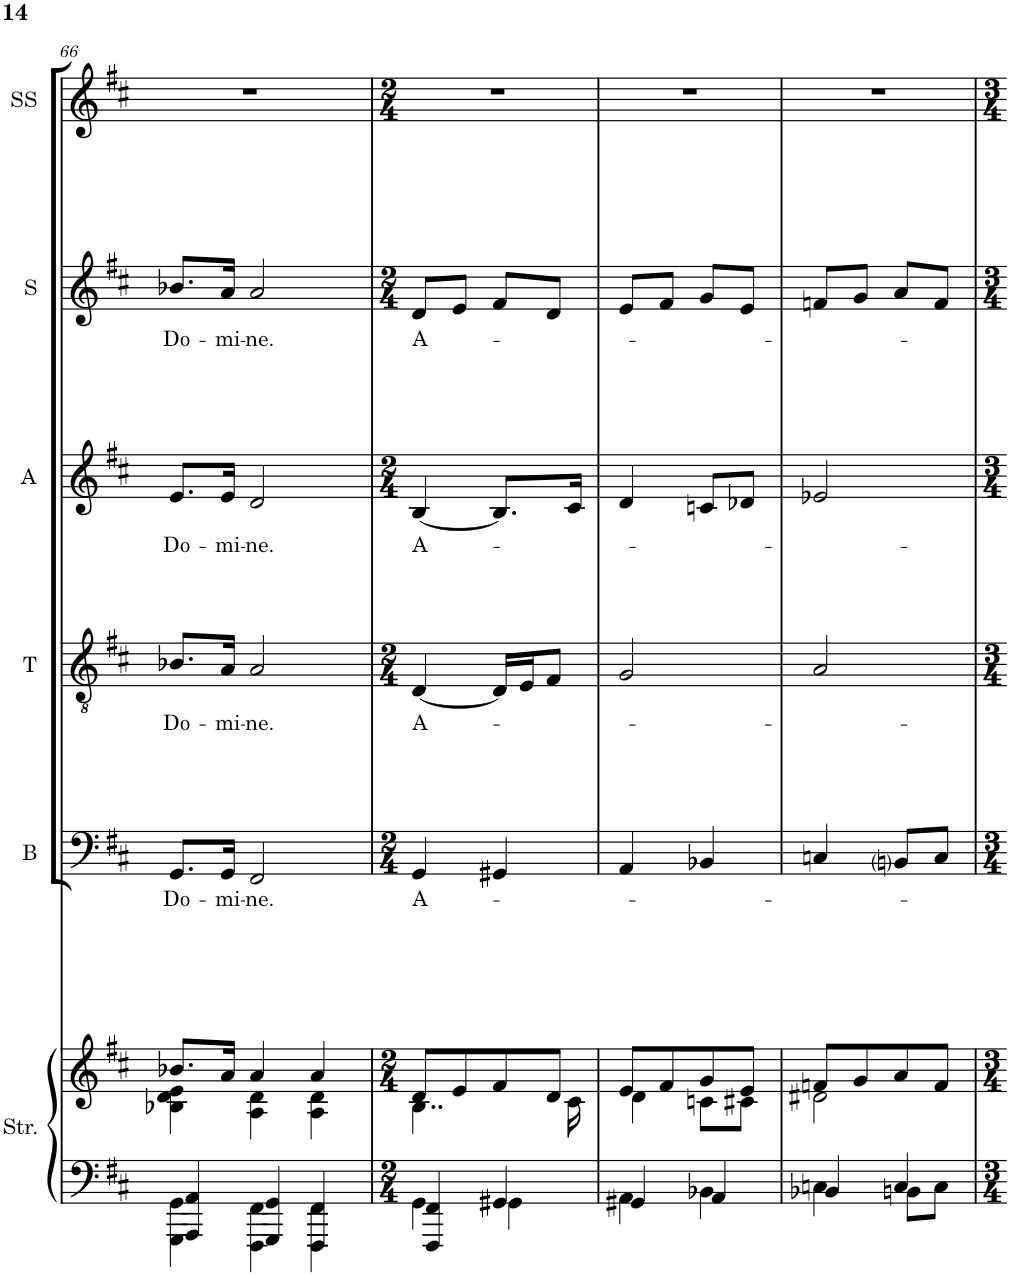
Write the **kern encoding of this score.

**kern	**kern	**kern	**text	**kern	**text	**kern	**text	**kern	**text	**kern
*part6	*part6	*part5	*part5	*part4	*part4	*part3	*part3	*part2	*part2	*part1
*staff7	*staff6	*staff5	*staff5	*staff4	*staff4	*staff3	*staff3	*staff2	*staff2	*staff1
*I"Strings	*	*I"Bass	*	*I"Tenor	*	*I"Alto	*	*I"Soprano	*	*I"Soprano Solo
*I'Str.	*	*I'B	*	*I'T	*	*I'A	*	*I'S	*	*I'SS
!!LO:PB:g=z
*clefF4	*clefG2	*clefF4	*	*clefGv2	*	*clefG2	*	*clefG2	*	*clefG2
*k[f#c#]	*k[f#c#]	*k[f#c#]	*	*k[f#c#]	*	*k[f#c#]	*	*k[f#c#]	*	*k[f#c#]
*D:	*D:	*D:	*	*D:	*	*D:	*	*D:	*	*D:
*M3/4	*M3/4	*M3/4	*	*M3/4	*	*M3/4	*	*M3/4	*	*M3/4
=66	=66	=66	=66	=66	=66	=66	=66	=66	=66	=66
*^	*^	*	*	*	*	*	*	*	*	*
!	!	!	!	!	!LO:LY:b	!	!LO:LY:b	!	!LO:LY:b	!	!LO:LY:b	!
4AAA/ 4AA/	4GGG\ 4GG\	8.b-X/L	4B-X\ 4d\ 4e\	8.GG/L	Do-	8.B-X/L	Do-	8.e/L	Do-	8.b-X/L	Do-	2.r
!	!	!	!	!	!LO:LY:b	!	!LO:LY:b	!	!LO:LY:b	!	!LO:LY:b	!
.	.	16a/Jk	.	16GG/Jk	-mi-	16A/Jk	-mi-	16e/Jk	-mi-	16a/Jk	-mi-	.
!	!	!	!	!	!LO:LY:b	!	!LO:LY:b	!	!LO:LY:b	!	!LO:LY:b	!
4GGG/ 4GG/	4FFF#\ 4FF#\	4a/	4A\ 4d\	2FF#/	-ne.	2A/	-ne.	2d/	-ne.	2a/	-ne.	.
4FFF#/ 4FF#/	4FFF#\ 4FF#\	4a/	4A\ 4d\	.	.	.	.	.	.	.	.	.
=67	=67	=67	=67	=67	=67	=67	=67	=67	=67	=67	=67	=67
*M2/4	*	*M2/4	*	*M2/4	*	*M2/4	*	*M2/4	*	*M2/4	*	*M2/4
!	!	!	!	!	!LO:LY:b	!	!LO:LY:b	!	!LO:LY:b	!	!LO:LY:b	!
4FFF#/ 4FF#/	4GG\	8d/L	4..B\	4GG/	A-	[4D/	A-	[4B/	A-	8d/L	A-	2r
.	.	8e/	.	.	.	.	.	.	.	8e/J	.	.
4GG/	4GG#X\	8f#/	.	4GG#X/	.	16D/LL]	.	8.B/L]	.	8f#/L	.	.
.	.	.	.	.	.	16E/J	.	.	.	.	.	.
.	.	8d/J	.	.	.	8F#/J	.	.	.	8d/J	.	.
.	.	.	16c#\	.	.	.	.	16c#/Jk	.	.	.	.
=68	=68	=68	=68	=68	=68	=68	=68	=68	=68	=68	=68	=68
4GG#X/	4AA\	8e/L	4d\	4AA/	.	2G/	.	4d/	.	8e/L	.	2r
.	.	8f#/	.	.	.	.	.	.	.	8f#/J	.	.
4AA/	4BB-X\	8g/	8cn\L	4BB-X/	.	.	.	8cn/L	.	8g/L	.	.
.	.	8e/J	8c#X\J	.	.	.	.	8d-X/J	.	8e/J	.	.
=69	=69	=69	=69	=69	=69	=69	=69	=69	=69	=69	=69	=69
4BB-X/	4Cn\	8fn/L	2d#X\	4Cn/	.	2A/	.	2e-X/	.	8fn/L	.	2r
.	.	8g/	.	.	.	.	.	.	.	8g/J	.	.
4C/	8BBn\L	8a/	.	8BBni/L	.	.	.	.	.	8a/L	.	.
.	8C\J	8f/J	.	8C/J	.	.	.	.	.	8f/J	.	.
*v	*v	*	*	*	*	*	*	*	*	*	*	*
*	*v	*v	*	*	*	*	*	*	*	*	*
=	=	=	=	=	=	=	=	=	=	=
*-	*-	*-	*-	*-	*-	*-	*-	*-	*-	*-
